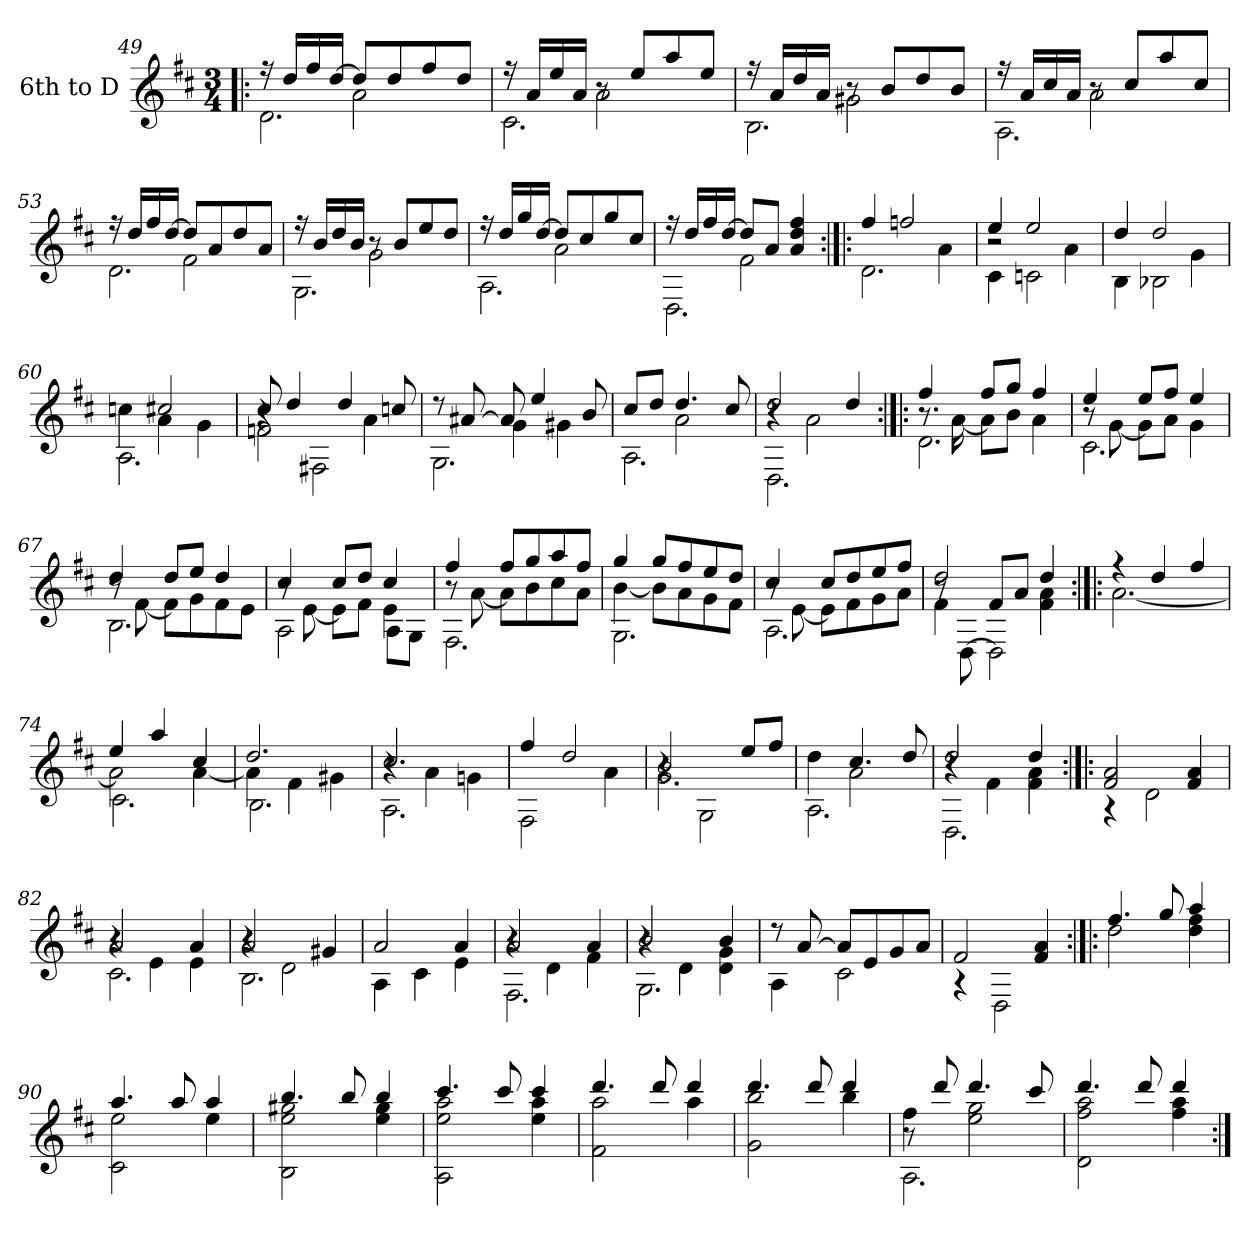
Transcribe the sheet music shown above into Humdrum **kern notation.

**kern
*part1
*staff1
*I"6th to D
!!LO:PB:g=z
*clefG2
*ITrd7c12
*k[f#c#]
*D:
*M3/4
=49!|:
*^
*	*^
16r	4ryy	2.Di\
16di/LL	.	.
16f#i/	.	.
[>16di/JJ	.	.
8di/L]	2Ai\	.
8di/	.	.
8f#i/	.	.
8di/J	.	.
=50	=50	=50
16r	4ryy	2.C#i\
16Ai/LL	.	.
16ei/	.	.
16Ai/JJ	.	.
8r	2Ai\	.
8ei/L	.	.
8ai/	.	.
8ei/J	.	.
=51	=51	=51
16r	4ryy	2.BBi\
16Ai/LL	.	.
16di/	.	.
16Ai/JJ	.	.
8r	2G#Xi\	.
8Bi/L	.	.
8di/	.	.
8Bi/J	.	.
=52	=52	=52
16r	4ryy	2.AAi\
16Ai/LL	.	.
16c#i/	.	.
16Ai/JJ	.	.
8r	2Ai\	.
8c#i/L	.	.
8ai/	.	.
8c#i/J	.	.
=53	=53	=53
16r	4ryy	2.Di\
16di/LL	.	.
16f#i/	.	.
[>16di/JJ	.	.
8di/L]	2F#i\	.
8Ai/	.	.
8di/	.	.
8Ai/J	.	.
!!LO:LB:g=z	!!	!!
=54	=54	=54
16r	4ryy	2.GGi\
16Bi/LL	.	.
16di/	.	.
16Bi/JJ	.	.
8r	2Gi\	.
8Bi/L	.	.
8ei/	.	.
8di/J	.	.
=55	=55	=55
16r	4ryy	2.AAi\
16di/LL	.	.
16gi/	.	.
[>16di/JJ	.	.
8di/L]	2Ai\	.
8c#i/	.	.
8gi/	.	.
8c#i/J	.	.
=56	=56	=56
16r	4ryy	2.DDi\
16di/LL	.	.
16f#i/	.	.
[>16di/JJ	.	.
8di/L]	2F#i\	.
8Ai/J	.	.
4Ai/ 4di 4f#i	.	.
=57:|!|:	=57:|!|:	=57:|!|:
4f#i/	2.Di\	2ryy
2fni/	.	.
.	.	4Ai\
=58	=58	=58
4ei/	4C#i\	2r
2ei/	2Cni\	.
.	.	4Ai\
=59	=59	=59
4di/	4BBi\	2ryy
2di/	2BB-Xi\	.
.	.	4Gi\
!!LO:LB:g=z	!!	!!
=60	=60	=60
4cni\	4ryy	2.AAi\
2c#Xi/	4Ai\	.
.	4Gi\	.
=61	=61	=61
8c#i/	2Fni\	4r
4di/	.	.
.	.	2FF#Xi\
4di/	.	.
.	4Ai\	.
8cni/	.	.
=62	=62	=62
8r	4ryy	2.GGi\
[>8A#Xi/	.	.
8A#i/]	4Gi\	.
4ei/	.	.
.	4G#Xi\	.
8Bi/	.	.
=63	=63	=63
8c#i/L	4ryy	2.AAi\
8di/J	.	.
4.di/	2Ai\	.
8c#i/	.	.
=64	=64	=64
2di/	4r	2.DDi\
.	2Ai\	.
4di/	.	.
=65:|!|:	=65:|!|:	=65:|!|:
4f#i/	8.r	2.Di\
.	[<16Ai\	.
8f#i/L	8Ai\L]	.
8gi/J	8Bi\J	.
4f#i/	4Ai\	.
!!LO:LB:g=z	!!	!!
=66	=66	=66
4ei/	8r	2.C#i\
.	[<8Gi\	.
8ei/L	8Gi\L]	.
8f#i/J	8Ai\J	.
4ei/	4Gi\	.
=67	=67	=67
4di/	8r	2.BBi\
.	[<8F#i\	.
8di/L	8F#i\L]	.
8ei/J	8Gi\	.
4di/	8F#i\	.
.	8Ei\J	.
=68	=68	=68
4c#i/	8r	2AAi\
.	[<8Ei\	.
8c#i/L	8Ei\L]	.
8di/J	8F#i\J	.
4c#i/	4Ei\	8AAi\L
.	.	8GGi\J
=69	=69	=69
4f#i/	8r	2.FF#i\
.	[<8Ai\	.
8f#i/L	8Ai\L]	.
8gi/	8Bi\	.
8ai/	8c#i\	.
8f#i/J	8Ai\J	.
=70	=70	=70
4gi/	[<4Bi\	2.GGi\
8gi/L	8Bi\L]	.
8f#i/	8Ai\	.
8ei/	8Gi\	.
8di/J	8F#i\J	.
=71	=71	=71
4c#i/	8r	2.AAi\
.	[<8Ei\	.
8c#i/L	8Ei\L]	.
8di/	8F#i\	.
8ei/	8Gi\	.
8f#i/J	8Ai\J	.
!!LO:LB:g=z	!!	!!
=72	=72	=72
2di/	4F#i\	8r
.	.	[<8DDi\
.	8F#i/L	2DDi\]
.	8Ai/J	.
4di/	4F#i\ 4Ai	.
*	*v	*v
=73:|!|:	=73:|!|:
4r	[<2.Ai\
4di/	.
4f#i/	.
=74	=74
*	*^
4ei/	2Ai\]	2.C#i\
4ai/	.	.
4c#i/	[<4Ai\	.
=75	=75	=75
2.di/	4Ai\]	2.BBi\
.	4F#i\	.
.	4G#Xi\	.
=76	=76	=76
2.c#i/	4r	2.AAi\
.	4Ai\	.
.	4Gni\	.
*	*v	*v
=77	=77
4f#i/	2FF#i\
2di/	.
.	4Ai\
=78	=78
*	*^
2Bi/	2.Gi\	4r
.	.	2GGi\
8ei/L	.	.
8f#i/J	.	.
!!LO:LB:g=z	!!	!!
=79	=79	=79
4di\	4ryy	2.AAi\
4.c#i/	2Ai\	.
8di/	.	.
=80	=80	=80
2di/	4r	2.DDi\
.	4F#i\	.
4di/	4F#i\ 4Ai	.
*	*v	*v
=81:|!|:	=81:|!|:
2F#i/ 2Ai	4r
.	2Di\
4F#i/ 4Ai	.
=82	=82
*	*^
2Ai/	4r	2.C#i\
.	4Ei\	.
4Ai/	4Ei\	.
=83	=83	=83
2Ai/	4r	2.BBi\
.	2Di\	.
4G#Xi/	.	.
*	*v	*v
=84	=84
2Ai/	4AAi\
.	4C#i\
4Ai/	4Ei\
=85	=85
*	*^
2Ai/	4r	2.FF#i\
.	4Di\	.
4Ai/	4F#i\	.
=86	=86	=86
2Bi/	4r	2.GGi\
.	4Di\	.
4Bi/	4Di\ 4Gi	.
*	*v	*v
!!LO:LB:g=z
=87	=87
8r	4AAi\
[>8Ai/	.
8Ai/L]	2C#i\
8Ei/	.
8Gi/	.
8Ai/J	.
=88	=88
2F#i/	4r
.	2DDi\
4F#i/ 4Ai	.
=89:|!|:	=89:|!|:
4.f#i/	2di\
8gi/	.
4ai/	4di\ 4f#i
=90	=90
4.ai/	2C#i\ 2ei
8ai/	.
4ai/	4ei\
=91	=91
4.bi/	2BBi\ 2ei 2g#Xi
8bi/	.
4bi/	4ei\ 4g#i
!!LO:LB:g=z	!!
=92	=92
4.cc#i/	2AAi\ 2ei 2ai
8cc#i/	.
4cc#i/	4ei\ 4ai
=93	=93
4.ddi/	2F#i\ 2ai
8ddi/	.
4ddi/	4ai\
=94	=94
4.ddi/	2Gi\ 2bi
8ddi/	.
4ddi/	4bi\
=95	=95
*	*^
8r	4f#i\	2.AAi\
8ddi/	.	.
4.ddi/	2ei\ 2gi	.
8cc#i/	.	.
*	*v	*v
=96	=96
4.ddi/	2Di\ 2f#i 2ai
8ddi/	.
4ddi/	4f#i\ 4ai
*v	*v
=:|!
*-
